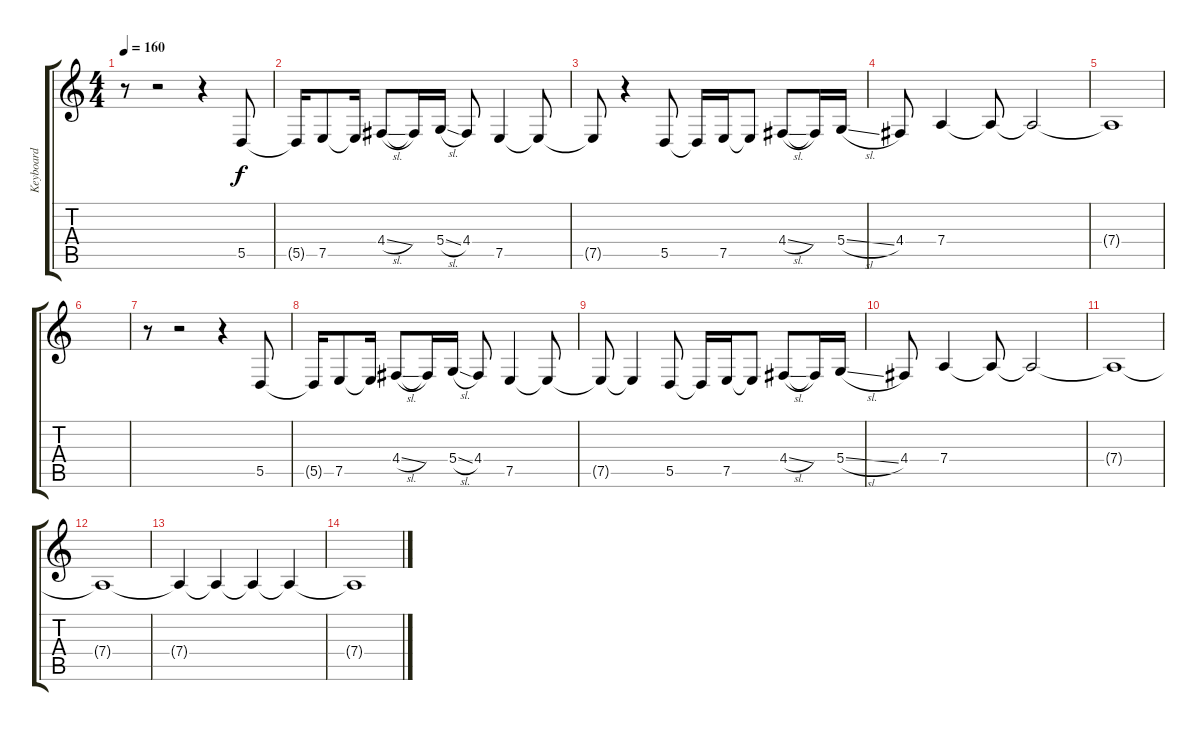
\track ("Keyboard" "Keyboard") {instrument electricpiano1}
\staff {score tabs}
\tuning (E4 B3 G3 D3 A2 E2) {hide}
\ts (4 4)
\tempo 160
\clef g2
\ks c
r.8{dy f} r.2 r.4 5.5.8 |
5.5{t}.16 7.5.8 7.5{t}.16 4.4{sl}.8 4.4{t}.16 5.4{sl}.16 4.4.8 7.5.4 7.5{t}.8 |
7.5{t}.8 r.4 5.5.8 5.5{t}.16 7.5.16 7.5{t}.8 4.4{sl}.8 4.4{t}.16 5.4{sl}.16 |
4.4.8 7.4.4 7.4{t}.8 7.4{t}.2 |
7.4{t}.1 |
|
r.8 r.2 r.4 5.5.8 |
5.5{t}.16 7.5.8 7.5{t}.16 4.4{sl}.8 4.4{t}.16 5.4{sl}.16 4.4.8 7.5.4 7.5{t}.8 |
7.5{t}.8 7.5{t}.4 5.5.8 5.5{t}.16 7.5.16 7.5{t}.8 4.4{sl}.8 4.4{t}.16 5.4{sl}.16 |
4.4.8 7.4.4 7.4{t}.8 7.4{t}.2 |
7.4{t}.1 |
7.4{t}.1 |
7.4{t}.4 7.4{t}.4 7.4{t}.4 7.4{t}.4 |
7.4{t}.1
